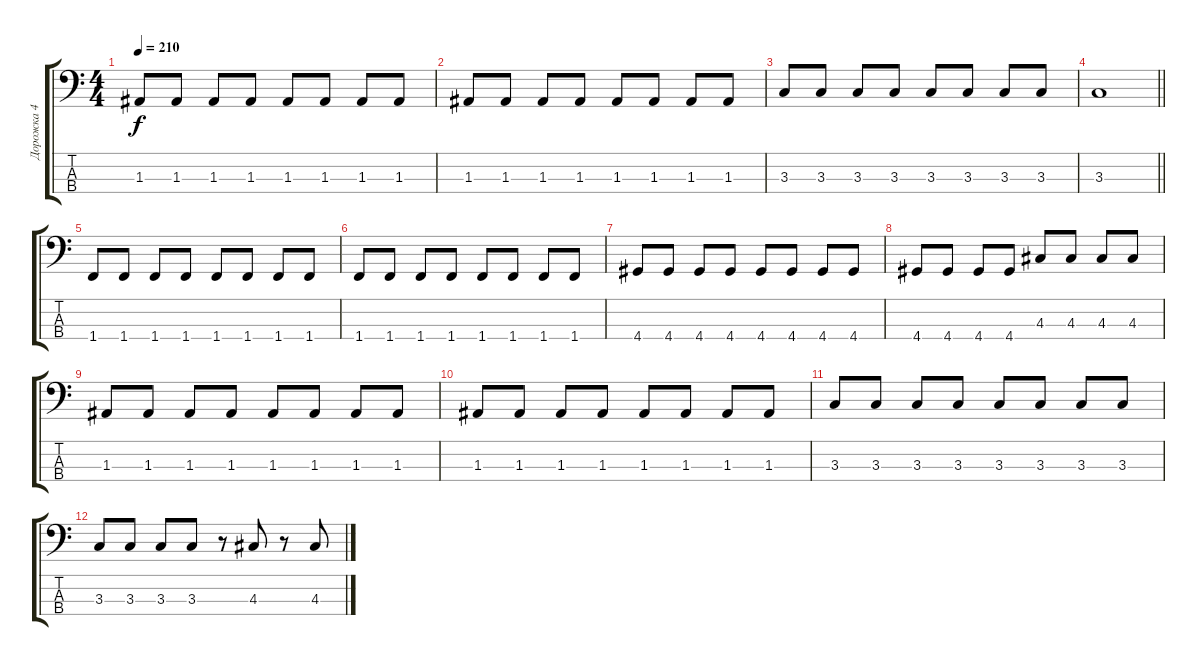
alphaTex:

\track ("Дорожка 4" "Дорожка 4") {instrument electricbasspick}
\staff {score tabs}
\tuning (G2 D2 A1 E1) {hide}
\ts (4 4)
\tempo 210
\clef f4
\ks c
1.3.8{dy f} 1.3.8 1.3.8 1.3.8 1.3.8 1.3.8 1.3.8 1.3.8 |
1.3.8 1.3.8 1.3.8 1.3.8 1.3.8 1.3.8 1.3.8 1.3.8 |
3.3.8 3.3.8 3.3.8 3.3.8 3.3.8 3.3.8 3.3.8 3.3.8 |
\barLineRight lightlight
3.3.1 |
1.4.8 1.4.8 1.4.8 1.4.8 1.4.8 1.4.8 1.4.8 1.4.8 |
1.4.8 1.4.8 1.4.8 1.4.8 1.4.8 1.4.8 1.4.8 1.4.8 |
4.4.8 4.4.8 4.4.8 4.4.8 4.4.8 4.4.8 4.4.8 4.4.8 |
4.4.8 4.4.8 4.4.8 4.4.8 4.3.8 4.3.8 4.3.8 4.3.8 |
1.3.8 1.3.8 1.3.8 1.3.8 1.3.8 1.3.8 1.3.8 1.3.8 |
1.3.8 1.3.8 1.3.8 1.3.8 1.3.8 1.3.8 1.3.8 1.3.8 |
3.3.8 3.3.8 3.3.8 3.3.8 3.3.8 3.3.8 3.3.8 3.3.8 |
3.3.8 3.3.8 3.3.8 3.3.8 r.8 4.3.8 r.8 4.3.8
